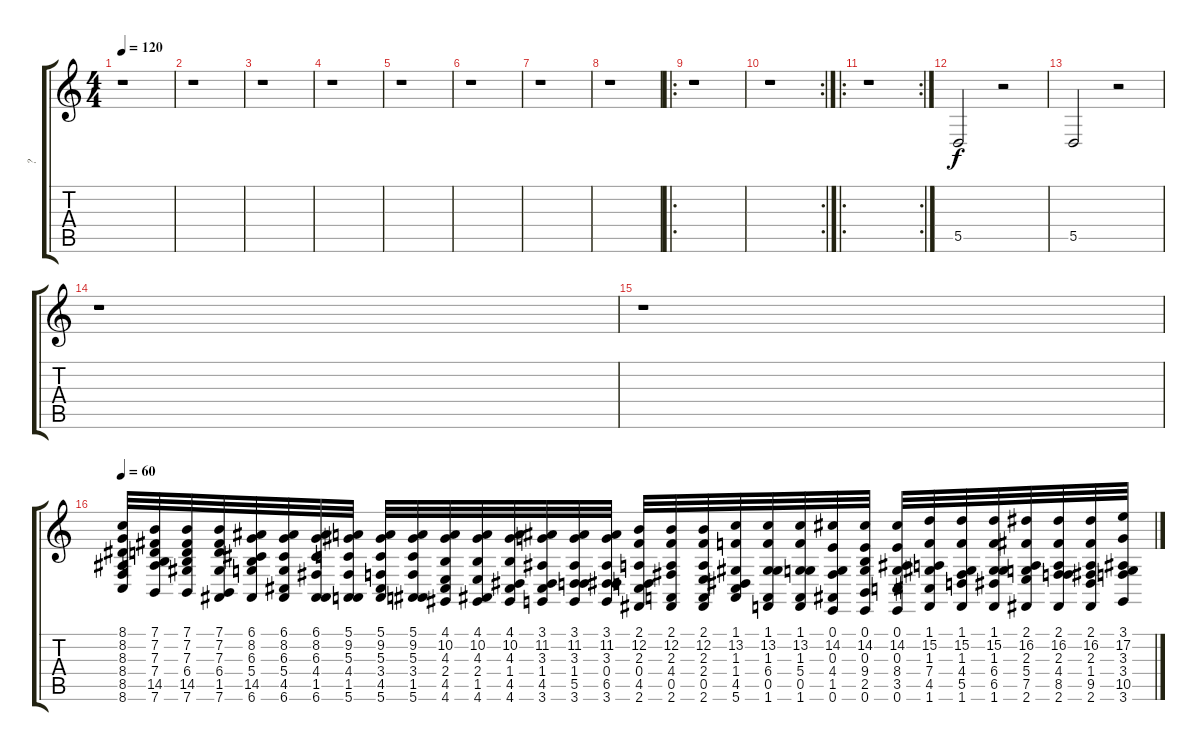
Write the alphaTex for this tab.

\track ("?" "?") {instrument telephonering}
\staff {score tabs}
\tuning (E4 B3 G3 D3 A2 E2) {hide}
\ts (4 4)
\tempo 120
\clef g2
\ks c
r.1{dy f instrument telephonering} |
r.1 |
r.1 |
r.1 |
r.1 |
r.1 |
r.1 |
r.1 |
\ro
r.1 |
\rc 2
r.1 |
\ro
\rc 2
r.1 |
5.5.2 r.2 |
5.5.2 r.2 |
r.1 |
r.1 |
\tempo 60
(8.1 8.2 8.3 8.4 8.5 8.6).32 (7.1 7.2 7.3 7.4 14.5 7.6).32 (7.1 7.2 7.3 6.4 14.5 7.6).32 (7.1 7.2 7.3 6.4 1.5 7.6).32 (6.1 8.2 6.3 5.4 14.5 6.6).32 (6.1 8.2 6.3 5.4 4.5 6.6).32 (6.1 8.2 6.3 4.4 1.5 6.6).32 (5.1 9.2 5.3 4.4 1.5 5.6).32 (5.1 9.2 5.3 3.4 4.5 5.6).32 (5.1 9.2 5.3 3.4 1.5 5.6).32 (4.1 10.2 4.3 2.4 4.5 4.6).32 (4.1 10.2 4.3 2.4 1.5 4.6).32 (4.1 10.2 4.3 1.4 4.5 4.6).32 (3.1 11.2 3.3 1.4 4.5 3.6).32 (3.1 11.2 3.3 1.4 5.5 3.6).32 (3.1 11.2 3.3 0.4 6.5 3.6).32 (2.1 12.2 2.3 0.4 4.5 2.6).32 (2.1 12.2 2.3 4.4 0.5 2.6).32 (2.1 12.2 2.3 2.4 0.5 2.6).32 (1.1 13.2 1.3 1.4 4.5 5.6).32 (1.1 13.2 1.3 6.4 0.5 1.6).32 (1.1 13.2 1.3 5.4 0.5 1.6).32 (0.1 14.2 0.3 4.4 1.5 0.6).32 (0.1 14.2 0.3 9.4 2.5 0.6).32 (0.1 14.2 0.3 8.4 3.5 0.6).32 (1.1 15.2 1.3 7.4 4.5 1.6).32 (1.1 15.2 1.3 4.4 5.5 1.6).32 (1.1 15.2 1.3 6.4 6.5 1.6).32 (2.1 16.2 2.3 5.4 7.5 2.6).32 (2.1 16.2 2.3 4.4 8.5 2.6).32 (2.1 16.2 2.3 1.4 9.5 2.6).32 (3.1 17.2 3.3 3.4 10.5 3.6).32
